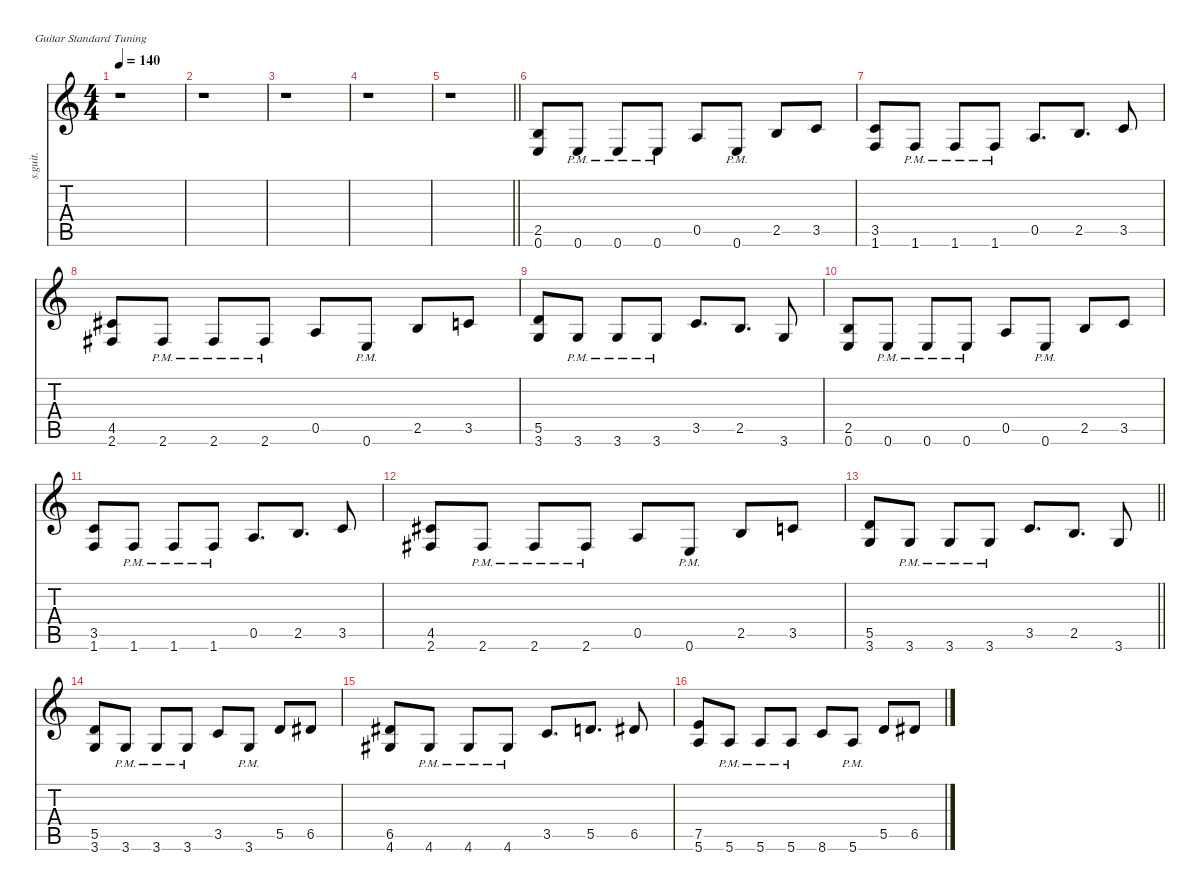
\defaultSystemsLayout 4
\hideDynamics
\bracketExtendMode nobrackets
\otherSystemsTrackNameOrientation horizontal
\track ("Gtr. II" "s.guit.") {defaultSystemsLayout 8 instrument overdrivenguitar}
\staff {score tabs}
\tuning (E4 B3 G3 D3 A2 E2)
\ts (4 4)
\tempo 140
\clef g2
\ks aminor
r.1{dy f beam Down} |
r.1{beam Down} |
r.1{beam Down} |
r.1{beam Down} |
\barLineRight lightlight
r.1{beam Down} |
(2.5 0.6).8{beam Up} 0.6{pm}.8{beam Up} 0.6{pm}.8{beam Up} 0.6{pm}.8{beam Up} 0.5.8{beam Up} 0.6{pm}.8{beam Up} 2.5.8{beam Up} 3.5.8{beam Up} |
(3.5 1.6).8{beam Up} 1.6{pm}.8{beam Up} 1.6{pm}.8{beam Up} 1.6{pm}.8{beam Up} 0.5.8{d beam Up} 2.5.8{d beam Up} 3.5.8{beam Up} |
(4.5{acc #} 2.6{acc #}).8{beam Up} 2.6{pm acc #}.8{beam Up} 2.6{pm acc #}.8{beam Up} 2.6{pm acc #}.8{beam Up} 0.5.8{beam Up} 0.6{pm}.8{beam Up} 2.5.8{beam Up} 3.5.8{beam Up} |
(5.5 3.6).8{beam Up} 3.6{pm}.8{beam Up} 3.6{pm}.8{beam Up} 3.6{pm}.8{beam Up} 3.5.8{d beam Up} 2.5.8{d beam Up} 3.6.8{beam Up} |
(2.5 0.6).8{beam Up} 0.6{pm}.8{beam Up} 0.6{pm}.8{beam Up} 0.6{pm}.8{beam Up} 0.5.8{beam Up} 0.6{pm}.8{beam Up} 2.5.8{beam Up} 3.5.8{beam Up} |
(3.5 1.6).8{beam Up} 1.6{pm}.8{beam Up} 1.6{pm}.8{beam Up} 1.6{pm}.8{beam Up} 0.5.8{d beam Up} 2.5.8{d beam Up} 3.5.8{beam Up} |
(4.5{acc #} 2.6{acc #}).8{beam Up} 2.6{pm acc #}.8{beam Up} 2.6{pm acc #}.8{beam Up} 2.6{pm acc #}.8{beam Up} 0.5.8{beam Up} 0.6{pm}.8{beam Up} 2.5.8{beam Up} 3.5.8{beam Up} |
\barLineRight lightlight
(5.5 3.6).8{beam Up} 3.6{pm}.8{beam Up} 3.6{pm}.8{beam Up} 3.6{pm}.8{beam Up} 3.5.8{d beam Up} 2.5.8{d beam Up} 3.6.8{beam Up} |
(5.5 3.6).8{beam Up} 3.6{pm}.8{beam Up} 3.6{pm}.8{beam Up} 3.6{pm}.8{beam Up} 3.5.8{beam Up} 3.6{pm}.8{beam Up} 5.5.8{beam Up} 6.5{acc #}.8{beam Up} |
(6.5{acc #} 4.6{acc #}).8{beam Up} 4.6{pm acc #}.8{beam Up} 4.6{pm acc #}.8{beam Up} 4.6{pm acc #}.8{beam Up} 3.5.8{d beam Up} 5.5.8{d beam Up} 6.5{acc #}.8{beam Up} |
(7.5 5.6).8{beam Up} 5.6{pm}.8{beam Up} 5.6{pm}.8{beam Up} 5.6{pm}.8{beam Up} 8.6.8{beam Up} 5.6{pm}.8{beam Up} 5.5.8{beam Up} 6.5{acc #}.8{beam Up}
